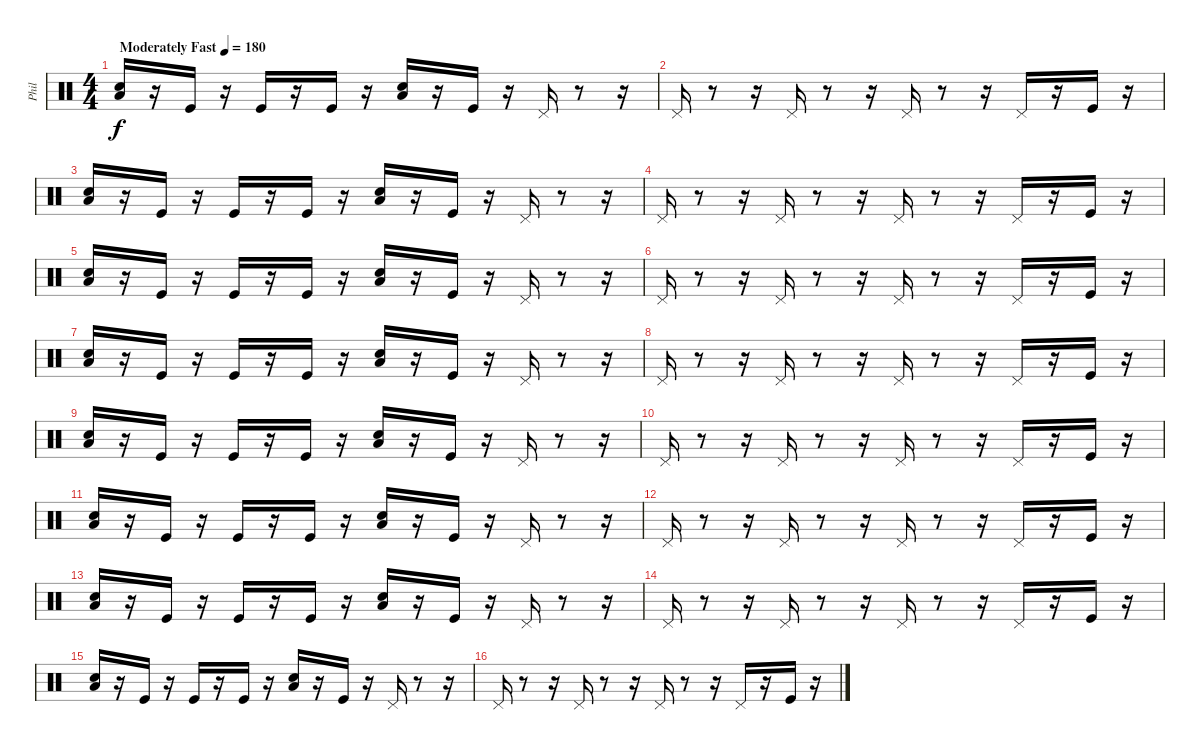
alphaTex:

\track ("Phil" "Phil") {instrument percussion}
\staff {score}
\articulation defaults
\ts (4 4)
\tempo (180 "Moderately Fast")
\clef neutral
\ks c
("Snare (hit) 2" "Low Tom (hit)").16{dy f} r.16 "Kick (hit)".16 r.16 "Kick (hit)".16 r.16 "Kick (hit)".16 r.16 ("Snare (hit) 2" "Low Tom (hit)").16 r.16 "Kick (hit)".16 r.16 "Pedal Hi-Hat (hit)".16 r.8 r.16 |
"Pedal Hi-Hat (hit)".16 r.8 r.16 "Pedal Hi-Hat (hit)".16 r.8 r.16 "Pedal Hi-Hat (hit)".16 r.8 r.16 "Pedal Hi-Hat (hit)".16 r.16 "Kick (hit)".16 r.16 |
("Snare (hit) 2" "Low Tom (hit)").16 r.16 "Kick (hit)".16 r.16 "Kick (hit)".16 r.16 "Kick (hit)".16 r.16 ("Snare (hit) 2" "Low Tom (hit)").16 r.16 "Kick (hit)".16 r.16 "Pedal Hi-Hat (hit)".16 r.8 r.16 |
"Pedal Hi-Hat (hit)".16 r.8 r.16 "Pedal Hi-Hat (hit)".16 r.8 r.16 "Pedal Hi-Hat (hit)".16 r.8 r.16 "Pedal Hi-Hat (hit)".16 r.16 "Kick (hit)".16 r.16 |
("Snare (hit) 2" "Low Tom (hit)").16 r.16 "Kick (hit)".16 r.16 "Kick (hit)".16 r.16 "Kick (hit)".16 r.16 ("Snare (hit) 2" "Low Tom (hit)").16 r.16 "Kick (hit)".16 r.16 "Pedal Hi-Hat (hit)".16 r.8 r.16 |
"Pedal Hi-Hat (hit)".16 r.8 r.16 "Pedal Hi-Hat (hit)".16 r.8 r.16 "Pedal Hi-Hat (hit)".16 r.8 r.16 "Pedal Hi-Hat (hit)".16 r.16 "Kick (hit)".16 r.16 |
("Snare (hit) 2" "Low Tom (hit)").16 r.16 "Kick (hit)".16 r.16 "Kick (hit)".16 r.16 "Kick (hit)".16 r.16 ("Snare (hit) 2" "Low Tom (hit)").16 r.16 "Kick (hit)".16 r.16 "Pedal Hi-Hat (hit)".16 r.8 r.16 |
"Pedal Hi-Hat (hit)".16 r.8 r.16 "Pedal Hi-Hat (hit)".16 r.8 r.16 "Pedal Hi-Hat (hit)".16 r.8 r.16 "Pedal Hi-Hat (hit)".16 r.16 "Kick (hit)".16 r.16 |
("Snare (hit) 2" "Low Tom (hit)").16 r.16 "Kick (hit)".16 r.16 "Kick (hit)".16 r.16 "Kick (hit)".16 r.16 ("Snare (hit) 2" "Low Tom (hit)").16 r.16 "Kick (hit)".16 r.16 "Pedal Hi-Hat (hit)".16 r.8 r.16 |
"Pedal Hi-Hat (hit)".16 r.8 r.16 "Pedal Hi-Hat (hit)".16 r.8 r.16 "Pedal Hi-Hat (hit)".16 r.8 r.16 "Pedal Hi-Hat (hit)".16 r.16 "Kick (hit)".16 r.16 |
("Snare (hit) 2" "Low Tom (hit)").16 r.16 "Kick (hit)".16 r.16 "Kick (hit)".16 r.16 "Kick (hit)".16 r.16 ("Snare (hit) 2" "Low Tom (hit)").16 r.16 "Kick (hit)".16 r.16 "Pedal Hi-Hat (hit)".16 r.8 r.16 |
"Pedal Hi-Hat (hit)".16 r.8 r.16 "Pedal Hi-Hat (hit)".16 r.8 r.16 "Pedal Hi-Hat (hit)".16 r.8 r.16 "Pedal Hi-Hat (hit)".16 r.16 "Kick (hit)".16 r.16 |
("Snare (hit) 2" "Low Tom (hit)").16 r.16 "Kick (hit)".16 r.16 "Kick (hit)".16 r.16 "Kick (hit)".16 r.16 ("Snare (hit) 2" "Low Tom (hit)").16 r.16 "Kick (hit)".16 r.16 "Pedal Hi-Hat (hit)".16 r.8 r.16 |
"Pedal Hi-Hat (hit)".16 r.8 r.16 "Pedal Hi-Hat (hit)".16 r.8 r.16 "Pedal Hi-Hat (hit)".16 r.8 r.16 "Pedal Hi-Hat (hit)".16 r.16 "Kick (hit)".16 r.16 |
("Snare (hit) 2" "Low Tom (hit)").16 r.16 "Kick (hit)".16 r.16 "Kick (hit)".16 r.16 "Kick (hit)".16 r.16 ("Snare (hit) 2" "Low Tom (hit)").16 r.16 "Kick (hit)".16 r.16 "Pedal Hi-Hat (hit)".16 r.8 r.16 |
"Pedal Hi-Hat (hit)".16 r.8 r.16 "Pedal Hi-Hat (hit)".16 r.8 r.16 "Pedal Hi-Hat (hit)".16 r.8 r.16 "Pedal Hi-Hat (hit)".16 r.16 "Kick (hit)".16 r.16
